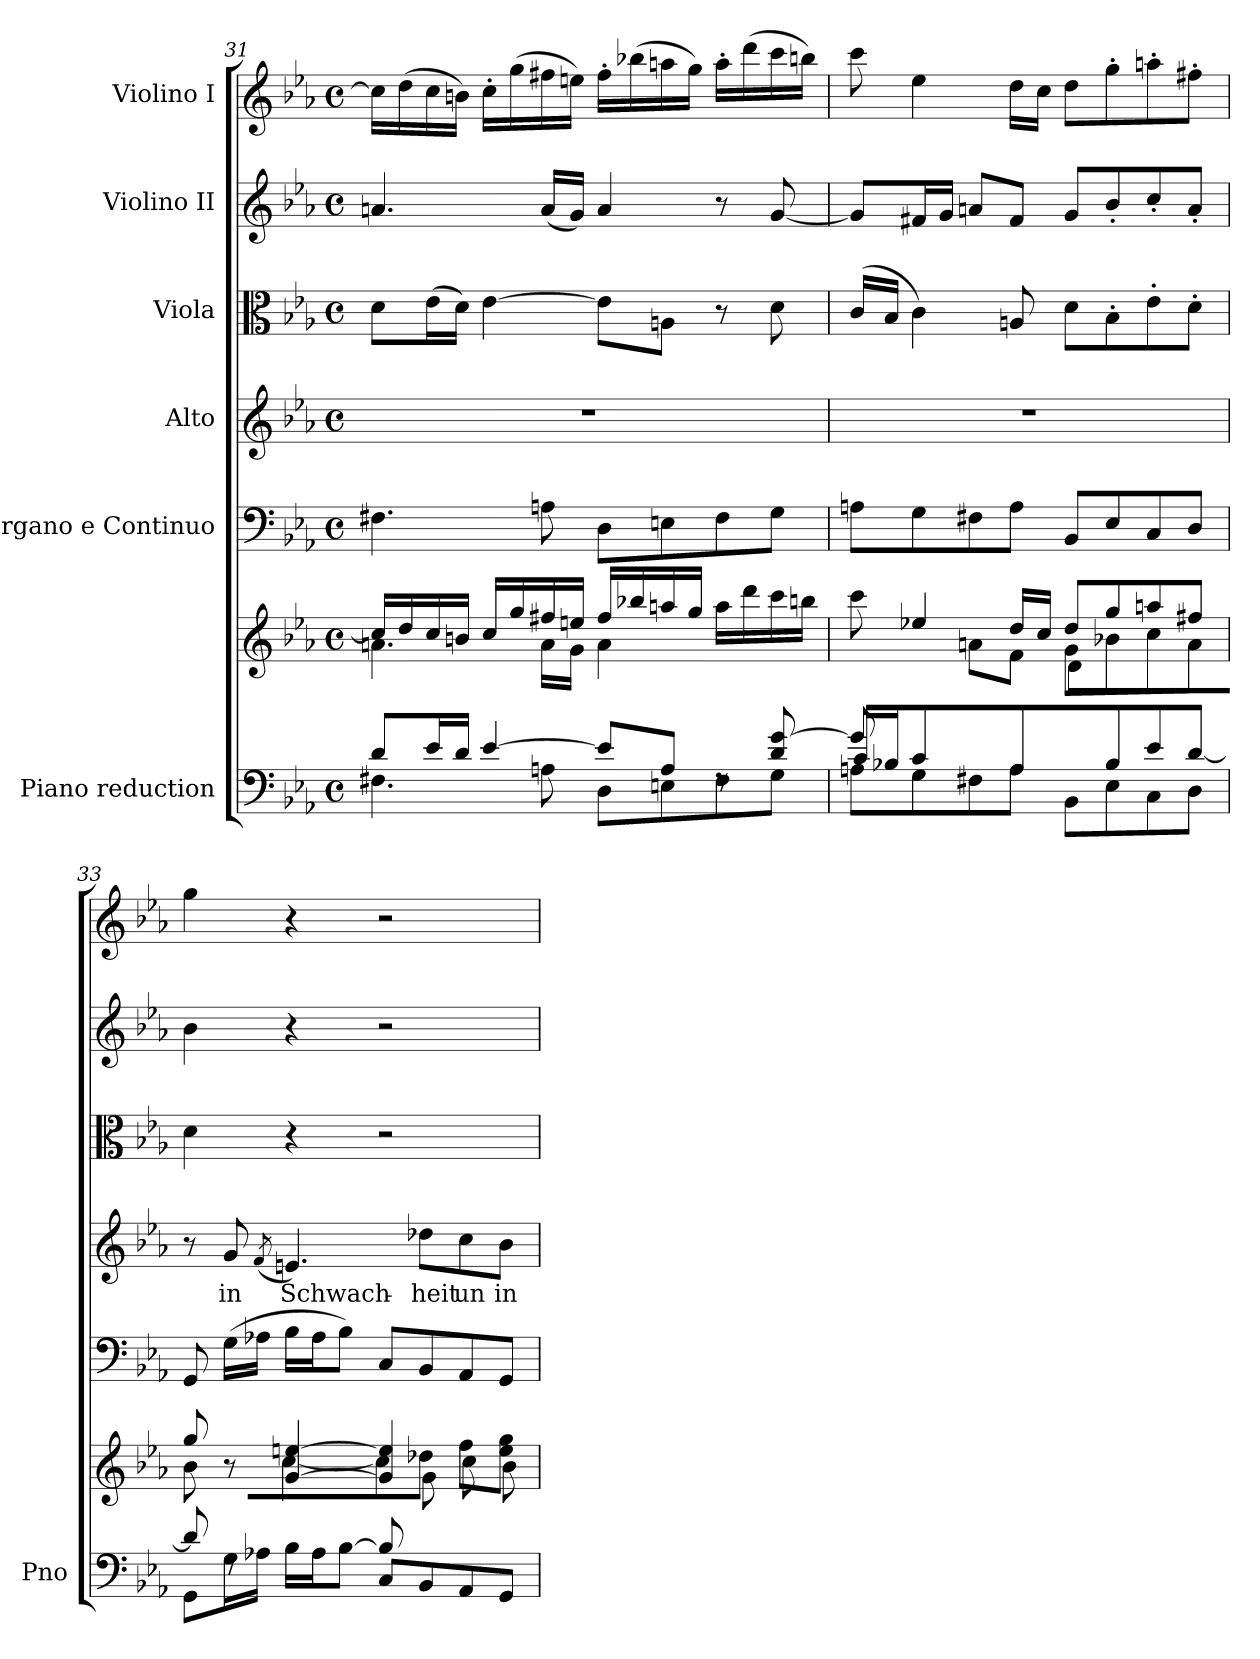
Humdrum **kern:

**kern	**kern	**kern	**kern	**text	**kern	**kern	**kern
*part6	*part6	*part5	*part4	*part4	*part3	*part2	*part1
*staff7	*staff6	*staff5	*staff4	*staff4	*staff3	*staff2	*staff1
*I"Piano reduction	*	*I"Organo e Continuo	*I"Alto	*	*I"Viola	*I"Violino II	*I"Violino I
*I'Pno	*	*	*	*	*	*	*
!!LO:PB:g=z
*clefF4	*clefG2	*clefF4	*clefG2	*	*clefC3	*clefG2	*clefG2
*k[b-e-a-]	*k[b-e-a-]	*k[b-e-a-]	*k[b-e-a-]	*	*k[b-e-a-]	*k[b-e-a-]	*k[b-e-a-]
*M4/4	*M4/4	*M4/4	*M4/4	*	*M4/4	*M4/4	*M4/4
*met(c)	*met(c)	*met(c)	*met(c)	*	*met(c)	*met(c)	*met(c)
=31	=31	=31	=31	=31	=31	=31	=31
*^	*^	*	*	*	*	*	*
8d/L	4.F#X\	16cc/LL]	4.an\	4.F#X\	1r	.	8d\L	4.an/	16cc\LL]
.	.	16dd/	.	.	.	.	.	.	(>16dd\
16e-/L	.	16cc/	.	.	.	.	(>16e-\L	.	16cc\
16d/JJ	.	16bn/JJ	.	.	.	.	16d\JJ)	.	16bn\JJ)
[4e-/	.	16cc/LL	.	.	.	.	[4e-\	.	16cc'\LL
.	.	16gg/	.	.	.	.	.	.	(>16gg\
.	8An\	16ff#X/	16a\LL	8An\	.	.	.	(<16a/LL	16ff#X\
.	.	16een/JJ	16g\JJ	.	.	.	.	16g/JJ)	16een\JJ)
8e-/L]	8D\L	16ff#/LL	4a\	8D\L	.	.	8e-\L]	4a/	16ff#'\LL
.	.	16bb-X/	.	.	.	.	.	.	(>16bb-X\
8A/J	8En\	16aan/	.	8En\	.	.	8An\J	.	16aan\
.	.	16gg/JJ	.	.	.	.	.	.	16gg\JJ)
8rF	8F#\	16aa\LL	4ryy	8F#\	.	.	8r	8r	16aa'\LL
.	.	16ddd\	.	.	.	.	.	.	(>16ddd\
8d/ [8g/	8G\J	16ccc\	.	8G\J	.	.	8d\	[8g/	16ccc\
.	.	16bbn\JJ	.	.	.	.	.	.	16bbn\JJ)
=32	=32	=32	=32	=32	=32	=32	=32	=32	=32
*	*^	*	*^	*	*	*	*	*	*
8g/L]	16c/LL	8An\L	8ccc\	8ryy	2ryy	8An\L	1r	.	(>16c/LL	8g/L]	8ccc\
.	16B-X/JJ	.	.	.	.	.	.	.	16B-/JJ	.	.
2..ryy	4c/	8G\	4ee-X/	16f#X\L	.	8G\	.	.	4c\)	16f#X/L	4ee-\
.	.	.	.	16g\JJ	.	.	.	.	.	16g/JJ	.
.	.	8F#X\	.	8an\L	.	8F#X\	.	.	.	8an/L	.
.	8A/	8A\J	16dd/LL	8f#\J	.	8A\J	.	.	8An/	8f#/J	16dd\LL
.	.	.	16cc/JJ	.	.	.	.	.	.	.	16cc\JJ
.	8ryy	8BB-\L	8dd/L	8g\L	8d\L	8BB-/L	.	.	8d\L	8g/L	8dd\L
.	8B-/	8E-\	8gg/	8b-X\	4.ryy	8E-/	.	.	8B-'\	8b-'/	8gg'\
.	8e-/	8C\	8aan/	8cc\	.	8C/	.	.	8e-'\	8cc'/	8aan'\
.	[8d/J	8D\J	8ff#X/J	8a\J	.	8D/J	.	.	8d'\J	8a'/J	8ff#X'\J
*	*v	*v	*	*	*	*	*	*	*	*	*
=33	=33	=33	=33	=33	=33	=33	=33	=33	=33	=33
8d/]	8GG\L	8gg/	8b-\	8ryy	8GG/	8r	.	4d\	4b-\	4gg\
!	!	!	!	!	!	!	!LO:LY:b	!	!	!
*	*	*	*v	*v	*	*	*	*	*	*
8rF	16G\L	8r	8ryy	(>16G\LL	8g/	in	.	.	.
.	16A-X\JJ	.	.	16A-X\JJ	.	.	.	.	.
.	.	.	.	.	(<8qf/	.	.	.	.
!	!	!	!	!	!	!LO:LY:b	!	!	!
4ryy	16B-\LL	[4g/ [4een/	[4cc\	16B-\LL	4.en/)	Schwach-	4r	4r	4r
.	16A-\J	.	.	16A-\J	.	.	.	.	.
.	[8B-\J	.	.	8B-\J)	.	.	.	.	.
8B-/L]	8C/L	4g/] 4ee/]	8cc\L]	8C/L	.	.	2r	2r	2r
*	*	*	*^	*	*	*	*	*	*
!	!	!	!	!	!	!	!LO:LY:b	!	!	!
4.ryy	8BB-/	.	8dd-X\J	8g\	8BB-/	8dd-X\L	-heit	.	.	.
!	!	!	!	!	!	!	!LO:LY:b	!	!	!
.	8AA-/	8ff\L	4ryy	8cc\	8AA-/	8cc\	un	.	.	.
!	!	!	!	!	!	!	!LO:LY:b	!	!	!
.	8GG/J	8ee\ 8gg\J	.	8b-\J	8GG/J	8b-\J	in	.	.	.
*v	*v	*	*	*	*	*	*	*	*	*
*	*v	*v	*v	*	*	*	*	*	*
=	=	=	=	=	=	=	=
*-	*-	*-	*-	*-	*-	*-	*-
